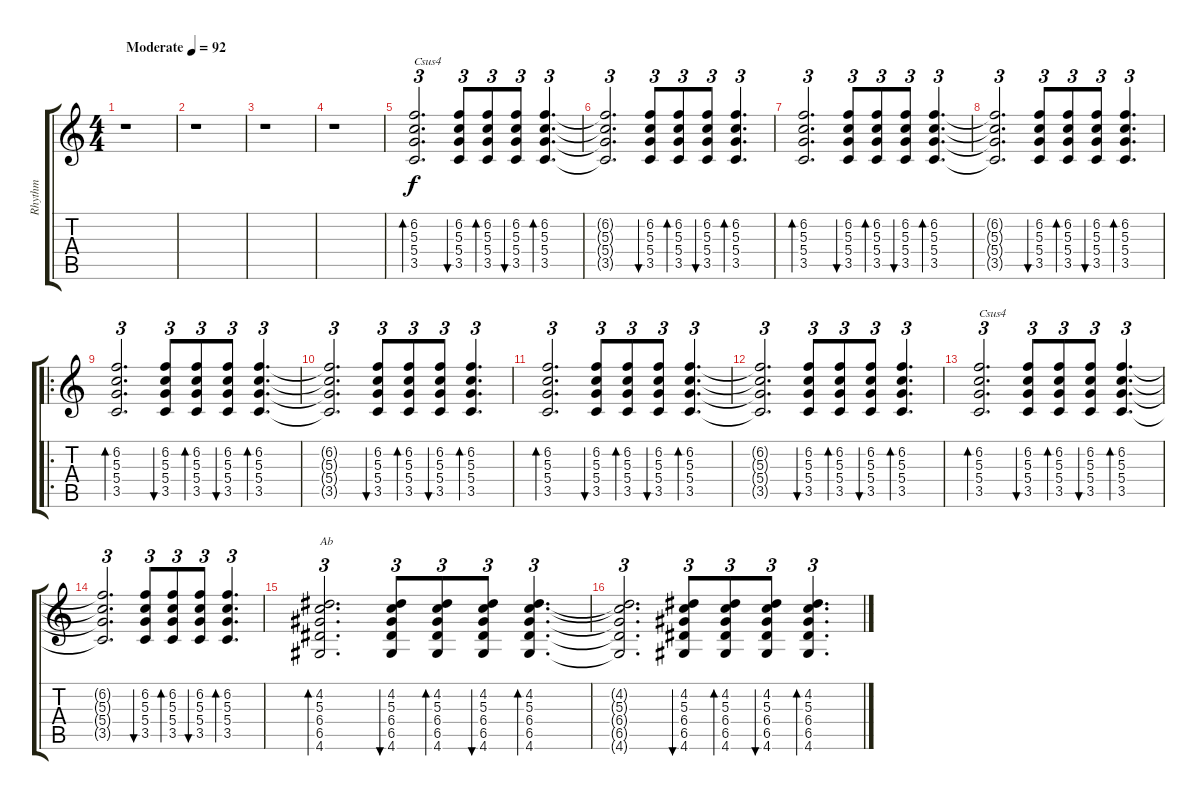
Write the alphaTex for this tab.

\track ("Rhythm" "Rhythm") {instrument acousticguitarsteel}
\staff {score tabs}
\tuning (E4 B3 G3 D3 A2 E2) {hide}
\ts (4 4)
\tempo (92 "Moderate")
\clef g2
\ks c
r.1{dy f instrument acousticguitarsteel} |
r.1 |
r.1 |
r.1 |
(6.2 5.3 5.4 3.5).2{d tu (3 2) bd 120 txt "Csus4"} (6.2 5.3 5.4 3.5).8{tu (3 2) bu 120} (6.2 5.3 5.4 3.5).8{tu (3 2) bd 120} (6.2 5.3 5.4 3.5).8{tu (3 2) bu 120} (6.2 5.3 5.4 3.5).4{d tu (3 2) bd 120} |
(6.2{t} 5.3{t} 5.4{t} 3.5{t}).2{d tu (3 2)} (6.2 5.3 5.4 3.5).8{tu (3 2) bu 120} (6.2 5.3 5.4 3.5).8{tu (3 2) bd 120} (6.2 5.3 5.4 3.5).8{tu (3 2) bu 120} (6.2 5.3 5.4 3.5).4{d tu (3 2) bd 120} |
(6.2 5.3 5.4 3.5).2{d tu (3 2) bd 120} (6.2 5.3 5.4 3.5).8{tu (3 2) bu 120} (6.2 5.3 5.4 3.5).8{tu (3 2) bd 120} (6.2 5.3 5.4 3.5).8{tu (3 2) bu 120} (6.2 5.3 5.4 3.5).4{d tu (3 2) bd 120} |
(6.2{t} 5.3{t} 5.4{t} 3.5{t}).2{d tu (3 2)} (6.2 5.3 5.4 3.5).8{tu (3 2) bu 120} (6.2 5.3 5.4 3.5).8{tu (3 2) bd 120} (6.2 5.3 5.4 3.5).8{tu (3 2) bu 120} (6.2 5.3 5.4 3.5).4{d tu (3 2) bd 120} |
\ro
(6.2 5.3 5.4 3.5).2{d tu (3 2) bd 120} (6.2 5.3 5.4 3.5).8{tu (3 2) bu 120} (6.2 5.3 5.4 3.5).8{tu (3 2) bd 120} (6.2 5.3 5.4 3.5).8{tu (3 2) bu 120} (6.2 5.3 5.4 3.5).4{d tu (3 2) bd 120} |
(6.2{t} 5.3{t} 5.4{t} 3.5{t}).2{d tu (3 2)} (6.2 5.3 5.4 3.5).8{tu (3 2) bu 120} (6.2 5.3 5.4 3.5).8{tu (3 2) bd 120} (6.2 5.3 5.4 3.5).8{tu (3 2) bu 120} (6.2 5.3 5.4 3.5).4{d tu (3 2) bd 120} |
(6.2 5.3 5.4 3.5).2{d tu (3 2) bd 120} (6.2 5.3 5.4 3.5).8{tu (3 2) bu 120} (6.2 5.3 5.4 3.5).8{tu (3 2) bd 120} (6.2 5.3 5.4 3.5).8{tu (3 2) bu 120} (6.2 5.3 5.4 3.5).4{d tu (3 2) bd 120} |
(6.2{t} 5.3{t} 5.4{t} 3.5{t}).2{d tu (3 2)} (6.2 5.3 5.4 3.5).8{tu (3 2) bu 120} (6.2 5.3 5.4 3.5).8{tu (3 2) bd 120} (6.2 5.3 5.4 3.5).8{tu (3 2) bu 120} (6.2 5.3 5.4 3.5).4{d tu (3 2) bd 120} |
(6.2 5.3 5.4 3.5).2{d tu (3 2) bd 120 txt "Csus4"} (6.2 5.3 5.4 3.5).8{tu (3 2) bu 120} (6.2 5.3 5.4 3.5).8{tu (3 2) bd 120} (6.2 5.3 5.4 3.5).8{tu (3 2) bu 120} (6.2 5.3 5.4 3.5).4{d tu (3 2) bd 120} |
(6.2{t} 5.3{t} 5.4{t} 3.5{t}).2{d tu (3 2)} (6.2 5.3 5.4 3.5).8{tu (3 2) bu 120} (6.2 5.3 5.4 3.5).8{tu (3 2) bd 120} (6.2 5.3 5.4 3.5).8{tu (3 2) bu 120} (6.2 5.3 5.4 3.5).4{d tu (3 2) bd 120} |
(4.2 5.3 6.4 6.5 4.6).2{d tu (3 2) bd 120 txt "Ab"} (4.2 5.3 6.4 6.5 4.6).8{tu (3 2) bu 120} (4.2 5.3 6.4 6.5 4.6).8{tu (3 2) bd 120} (4.2 5.3 6.4 6.5 4.6).8{tu (3 2) bu 120} (4.2 5.3 6.4 6.5 4.6).4{d tu (3 2) bd 120} |
(4.2{t} 5.3{t} 6.4{t} 6.5{t} 4.6{t}).2{d tu (3 2)} (4.2 5.3 6.4 6.5 4.6).8{tu (3 2) bu 120} (4.2 5.3 6.4 6.5 4.6).8{tu (3 2) bd 120} (4.2 5.3 6.4 6.5 4.6).8{tu (3 2) bu 120} (4.2 5.3 6.4 6.5 4.6).4{d tu (3 2) bd 120}
